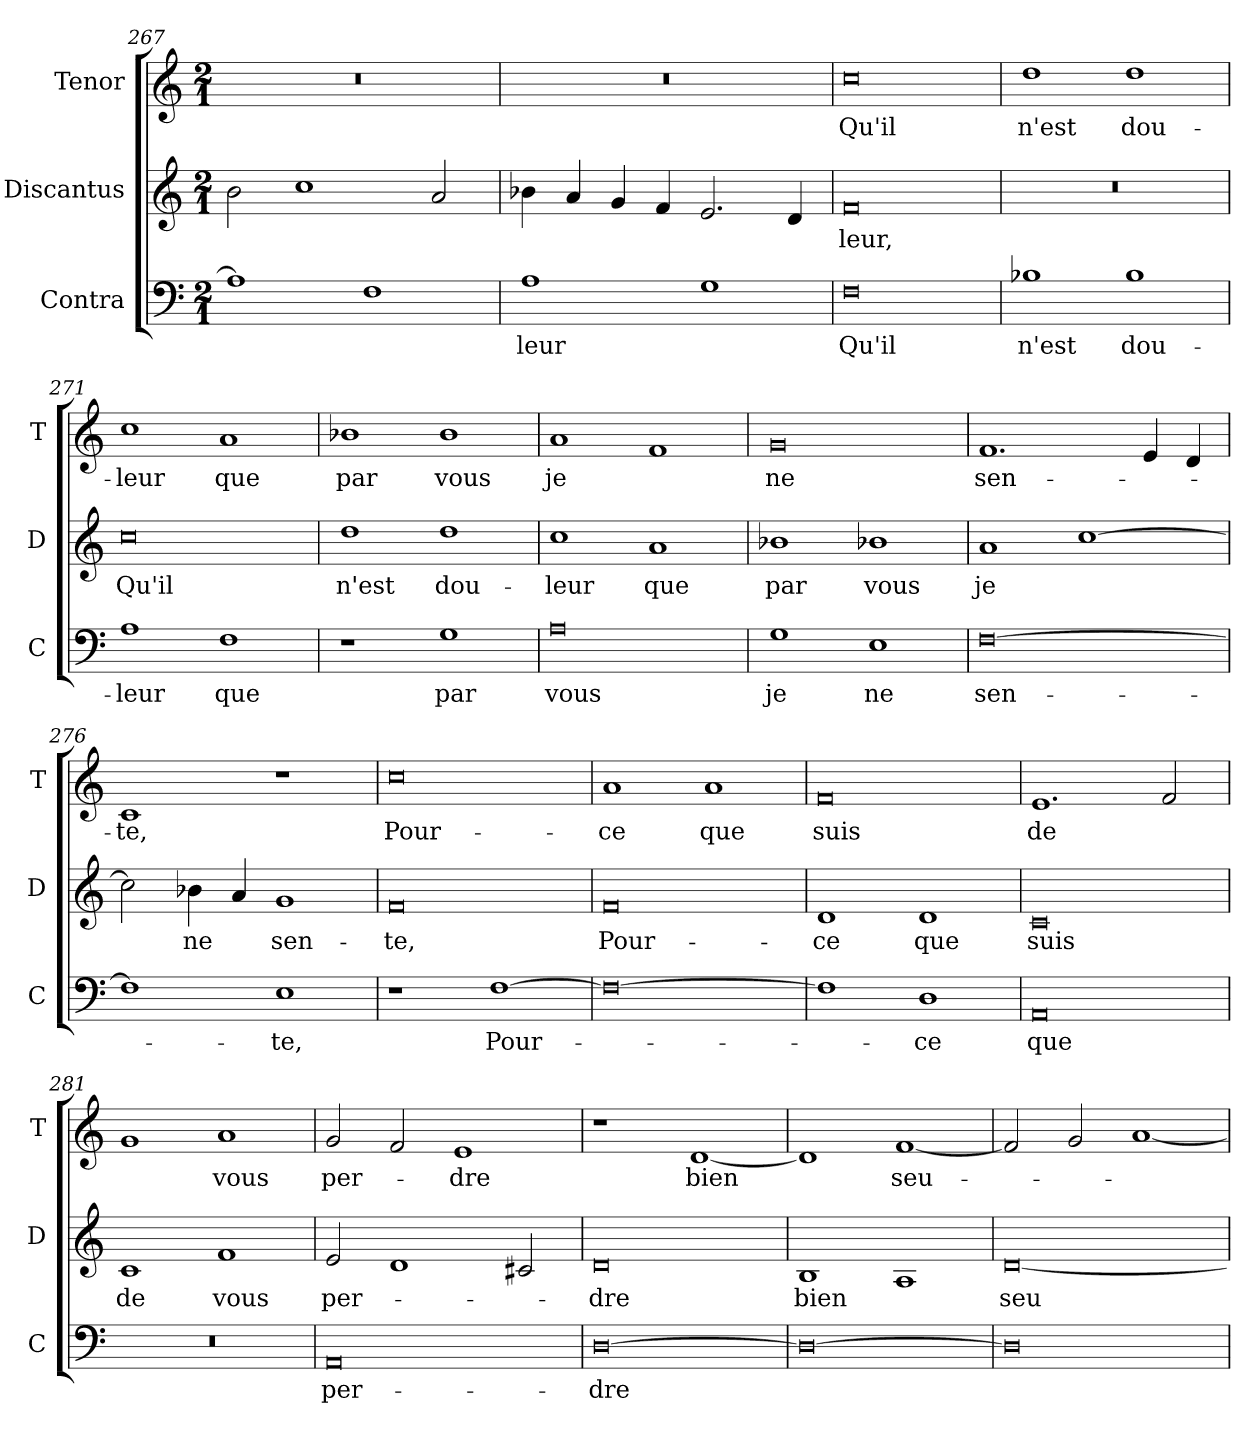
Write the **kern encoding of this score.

**kern	**text	**kern	**text	**kern	**text
*part3	*part3	*part2	*part2	*part1	*part1
*staff3	*staff3	*staff2	*staff2	*staff1	*staff1
*I"Contra	*	*I"Discantus	*	*I"Tenor	*
*I'C	*	*I'D	*	*I'T	*
*clefF4	*	*clefG2	*	*clefG2	*
*k[]	*	*k[]	*	*k[]	*
*M2/1	*	*M2/1	*	*M2/1	*
=267	=267	=267	=267	=267	=267
1A]	.	2b\	.	0r	.
.	.	1cc	.	.	.
1F	.	.	.	.	.
.	.	2a/	.	.	.
=268	=268	=268	=268	=268	=268
1A	-leur	4b-X\	.	0r	.
.	.	4a/	.	.	.
.	.	4g/	.	.	.
.	.	4f/	.	.	.
1G	.	2.e/	.	.	.
.	.	4d/	.	.	.
=269	=269	=269	=269	=269	=269
0F	Qu'il	0f	-leur,	0cc	Qu'il
=270	=270	=270	=270	=270	=270
1B-X	n'est	0r	.	1dd	n'est
1B-	dou-	.	.	1dd	dou-
=271	=271	=271	=271	=271	=271
1A	-leur	0cc	Qu'il	1cc	-leur
1F	que	.	.	1a	que
=272	=272	=272	=272	=272	=272
1r	.	1dd	n'est	1b-X	par
1G	par	1dd	dou-	1b-	vous
=273	=273	=273	=273	=273	=273
0A	vous	1cc	-leur	1a	je
.	.	1a	que	1f	.
=274	=274	=274	=274	=274	=274
1G	je	1b-X	par	0g	ne
1E	ne	1b-X	vous	.	.
=275	=275	=275	=275	=275	=275
[0F	sen-	1a	je	1.f	sen-
.	.	[1cc	.	.	.
.	.	.	.	4e/	.
.	.	.	.	4d/	.
=276	=276	=276	=276	=276	=276
1F]	.	2cc\]	.	1c	-te,
.	.	4b-X\	ne	.	.
.	.	4a/	.	.	.
1E	-te,	1g	sen-	1r	.
=277	=277	=277	=277	=277	=277
1r	.	0f	-te,	0cc	Pour-
[1F	Pour-	.	.	.	.
=278	=278	=278	=278	=278	=278
0F_	.	0f	Pour-	1a	-ce
.	.	.	.	1a	que
=279	=279	=279	=279	=279	=279
1F]	.	1d	-ce	0f	suis
1D	-ce	1d	que	.	.
=280	=280	=280	=280	=280	=280
0AA	que	0c	suis	1.e	de
.	.	.	.	2f/	.
=281	=281	=281	=281	=281	=281
0r	.	1c	de	1g	.
.	.	1f	vous	1a	vous
=282	=282	=282	=282	=282	=282
0AA	per-	2e/	per-	2g/	per-
.	.	1d	.	2f/	.
.	.	.	.	1e	-dre
.	.	2c#X/	.	.	.
=283	=283	=283	=283	=283	=283
[0D	-dre	0d	-dre	1r	.
.	.	.	.	[1d	bien
=284	=284	=284	=284	=284	=284
0D_	.	1B	bien	1d]	.
.	.	1A	.	[1f	seu-
=285	=285	=285	=285	=285	=285
0D]	.	[0d	seu-	2f/]	.
.	.	.	.	2g/	.
.	.	.	.	[1a	.
=	=	=	=	=	=
*-	*-	*-	*-	*-	*-
